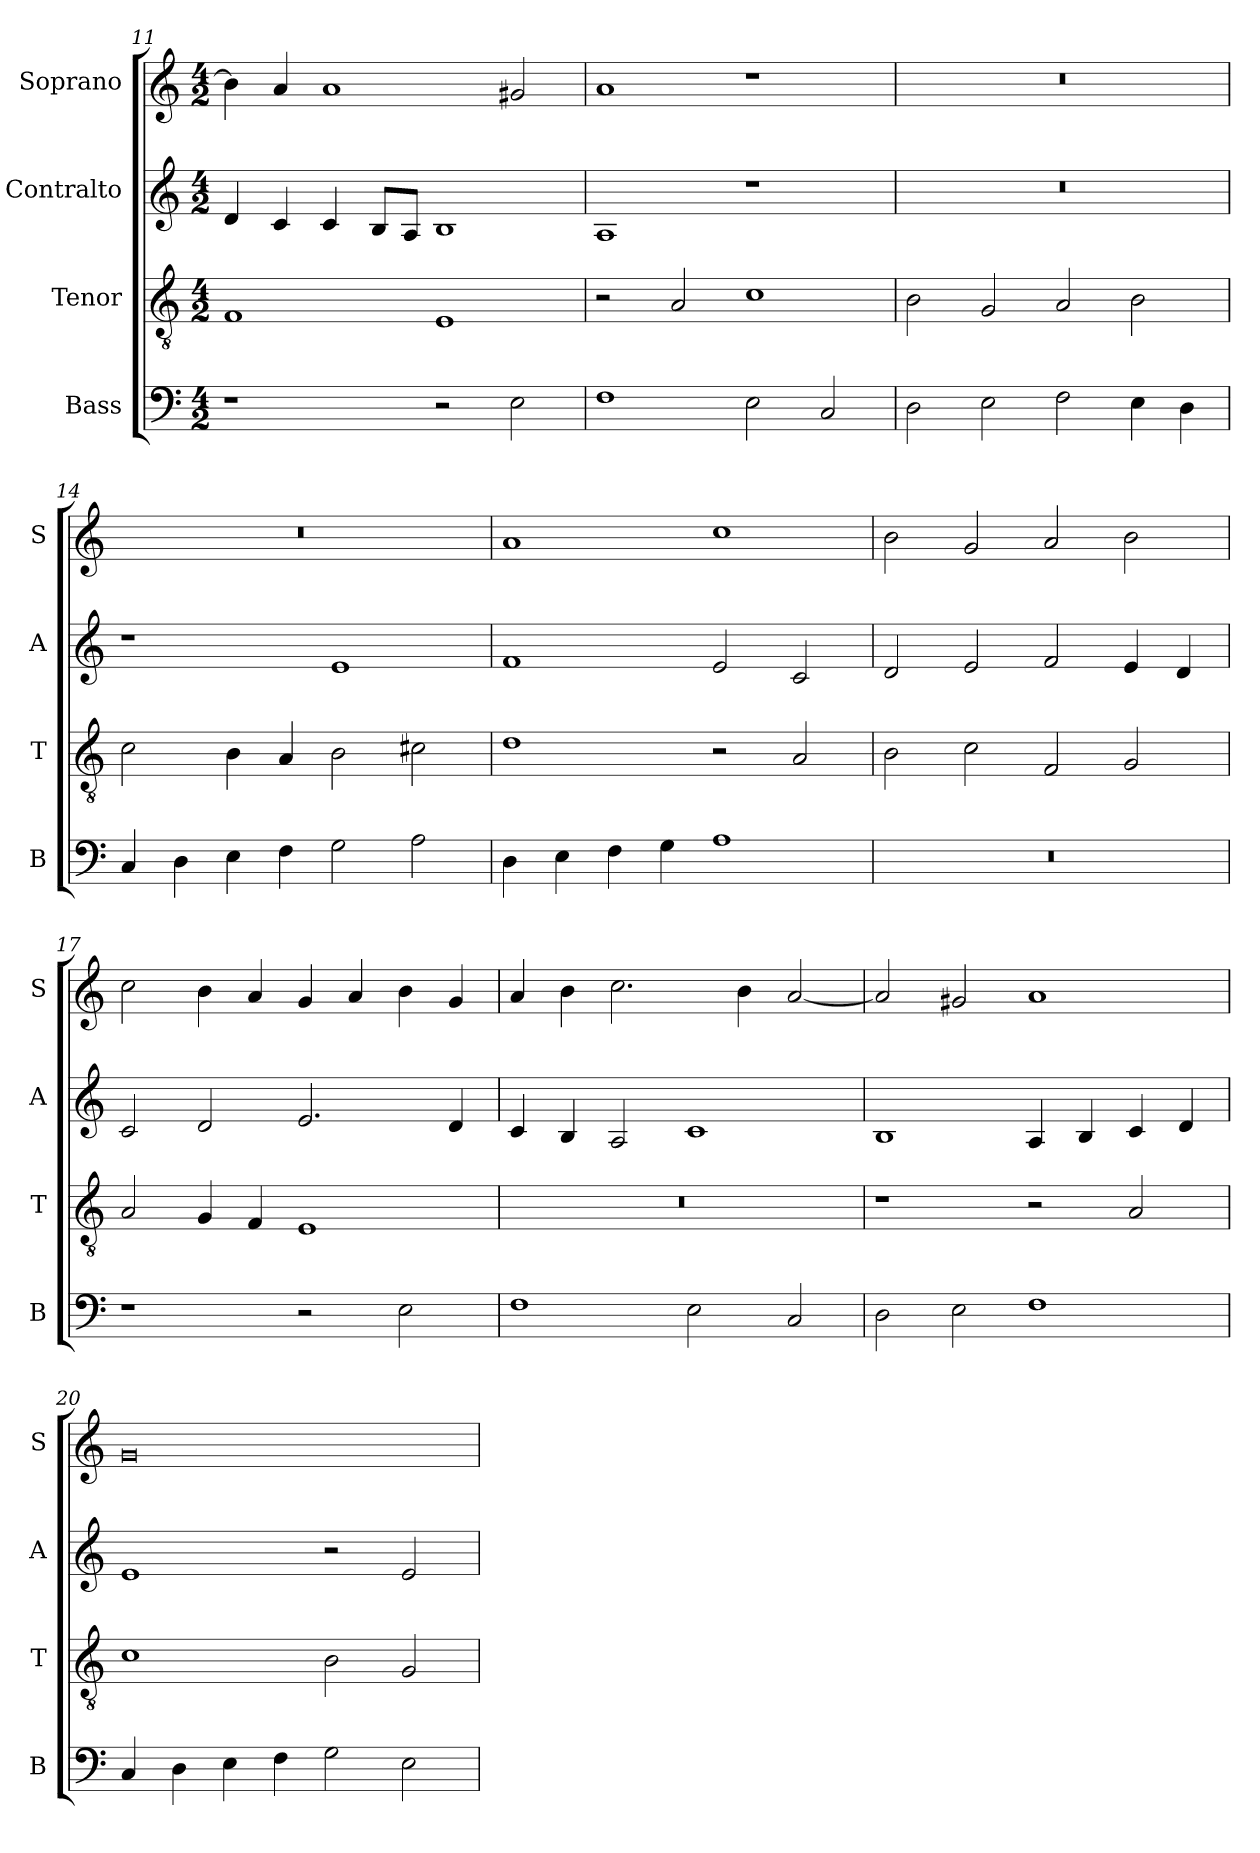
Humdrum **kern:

**kern	**kern	**kern	**kern
*part4	*part3	*part2	*part1
*staff4	*staff3	*staff2	*staff1
*I"Bass	*I"Tenor	*I"Contralto	*I"Soprano
*I'B	*I'T	*I'A	*I'S
*clefF4	*clefGv2	*clefG2	*clefG2
*k[]	*k[]	*k[]	*k[]
*E:phr	*E:phr	*E:phr	*E:phr
*M4/2	*M4/2	*M4/2	*M4/2
=11	=11	=11	=11
1r	1F	4d	4b]
.	.	4c	4a
.	.	4c	1a
.	.	8B/L	.
.	.	8A/J	.
2r	1E	1B	.
2E	.	.	2g#X
=12	=12	=12	=12
1F	2r	1A	1a
.	2A	.	.
2E	1c	1r	1r
2C	.	.	.
=13	=13	=13	=13
2D	2B	0r	0r
2E	2G	.	.
2F	2A	.	.
4E	2B	.	.
4D	.	.	.
=14	=14	=14	=14
4C	2c	1r	0r
4D	.	.	.
4E	4B	.	.
4F	4A	.	.
2G	2B	1e	.
2A	2c#X	.	.
=15	=15	=15	=15
4D	1d	1f	1a
4E	.	.	.
4F	.	.	.
4G	.	.	.
1A	2r	2e	1cc
.	2A	2c	.
=16	=16	=16	=16
0r	2B	2d	2b
.	2c	2e	2g
.	2F	2f	2a
.	2G	4e	2b
.	.	4d	.
=17	=17	=17	=17
1r	2A	2c	2cc
.	4G	2d	4b
.	4F	.	4a
2r	1E	2.e	4g
.	.	.	4a
2E	.	.	4b
.	.	4d	4g
=18	=18	=18	=18
1F	0r	4c	4a
.	.	4B	4b
.	.	2A	2.cc
2E	.	1c	.
.	.	.	4b
2C	.	.	[2a
=19	=19	=19	=19
2D	1r	1B	2a]
2E	.	.	2g#X
1F	2r	4A	1a
.	.	4B	.
.	2A	4c	.
.	.	4d	.
=20	=20	=20	=20
4C	1c	1e	0g
4D	.	.	.
4E	.	.	.
4F	.	.	.
2G	2B	2r	.
2E	2G	2e	.
=	=	=	=
*-	*-	*-	*-
